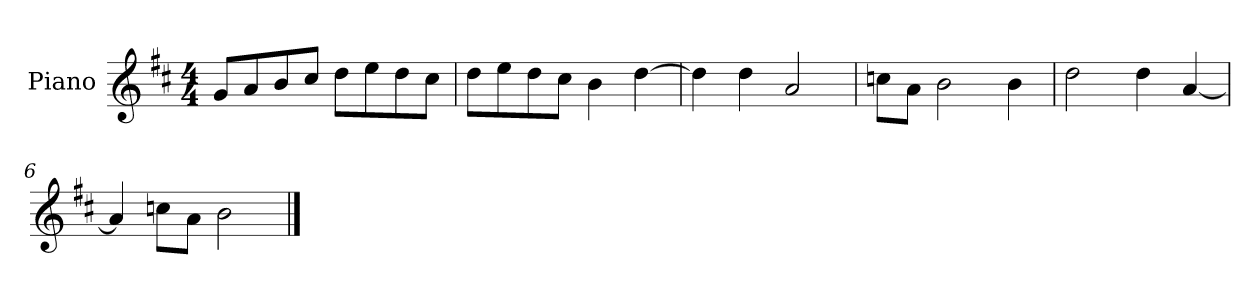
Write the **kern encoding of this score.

**kern
*part1
*staff1
*I"Piano
*I'P-no
*clefG2
*k[f#c#]
*M4/4
*MM90
=1
8g/L
8a/
8b/
8cc#/J
8dd\L
8ee\
8dd\
8cc#\J
=2
8dd\L
8ee\
8dd\
8cc#\J
4b\
[4dd\
=3
4dd\]
4dd\
2a/
=4
8ccn\L
8a\J
2b\
4b\
=5
2dd\
4dd\
[4a/
=6
4a/]
8ccn\L
8a\J
2b\
==
*-
